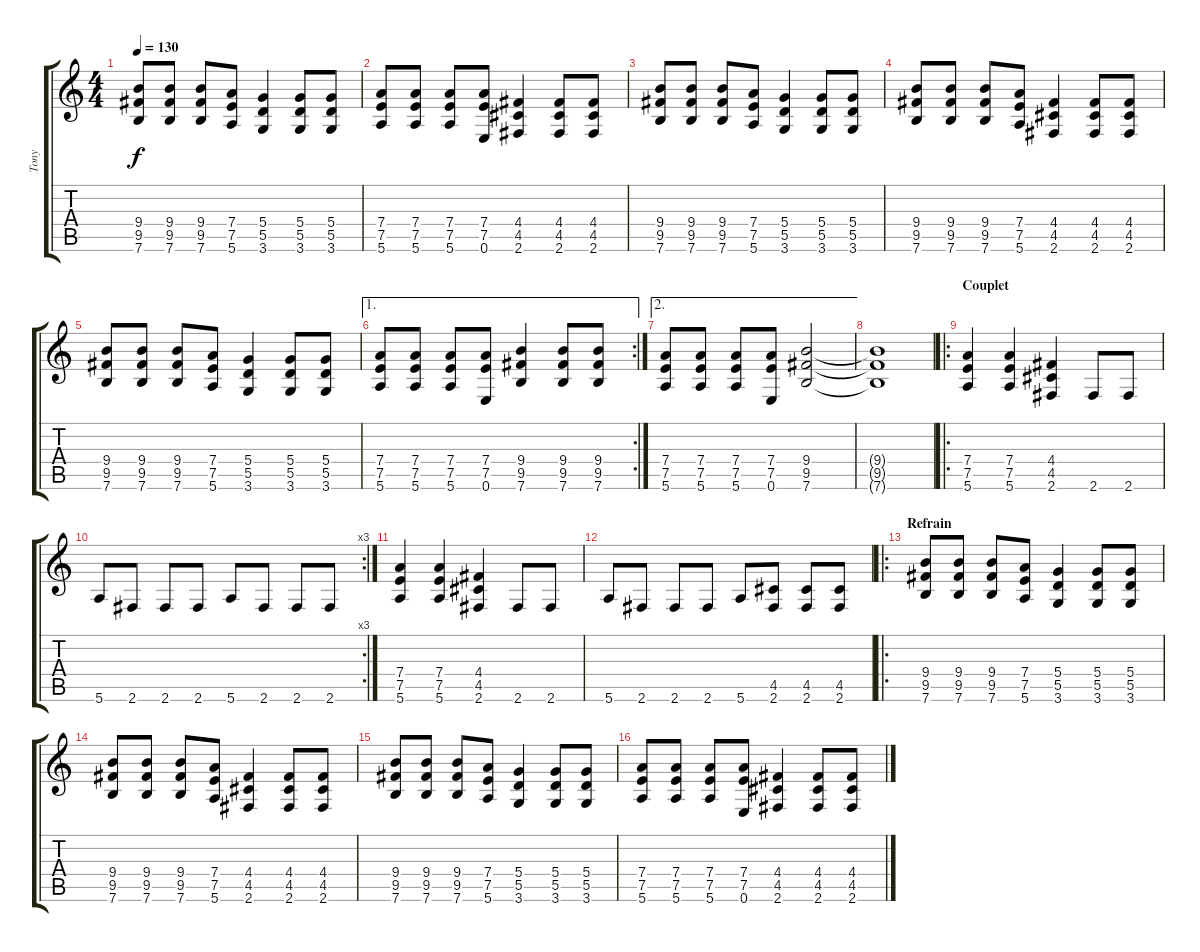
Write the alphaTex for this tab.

\track ("Tony" "Tony") {instrument distortionguitar}
\staff {score tabs}
\tuning (E4 B3 G3 D3 A2 E2) {hide}
\ts (4 4)
\tempo 130
\clef g2
\ks c
(9.4 9.5 7.6).8{dy f} (9.4 9.5 7.6).8 (9.4 9.5 7.6).8 (7.4 7.5 5.6).8 (5.4 5.5 3.6).4 (5.4 5.5 3.6).8 (5.4 5.5 3.6).8 |
(7.4 7.5 5.6).8 (7.4 7.5 5.6).8 (7.4 7.5 5.6).8 (7.4 7.5 0.6).8 (4.4 4.5 2.6).4 (4.4 4.5 2.6).8 (4.4 4.5 2.6).8 |
(9.4 9.5 7.6).8 (9.4 9.5 7.6).8 (9.4 9.5 7.6).8 (7.4 7.5 5.6).8 (5.4 5.5 3.6).4 (5.4 5.5 3.6).8 (5.4 5.5 3.6).8 |
(9.4 9.5 7.6).8 (9.4 9.5 7.6).8 (9.4 9.5 7.6).8 (7.4 7.5 5.6).8 (4.4 4.5 2.6).4 (4.4 4.5 2.6).8 (4.4 4.5 2.6).8 |
(9.4 9.5 7.6).8 (9.4 9.5 7.6).8 (9.4 9.5 7.6).8 (7.4 7.5 5.6).8 (5.4 5.5 3.6).4 (5.4 5.5 3.6).8 (5.4 5.5 3.6).8 |
\ae 1
\rc 2
(7.4 7.5 5.6).8 (7.4 7.5 5.6).8 (7.4 7.5 5.6).8 (7.4 7.5 0.6).8 (9.4 9.5 7.6).4 (9.4 9.5 7.6).8 (9.4 9.5 7.6).8 |
\ae 2
(7.4 7.5 5.6).8 (7.4 7.5 5.6).8 (7.4 7.5 5.6).8 (7.4 7.5 0.6).8 (9.4 9.5 7.6).2 |
(9.4{t} 9.5{t} 7.6{t}).1 |
\ro
\section ("" "Couplet")
(7.4 7.5 5.6).4 (7.4 7.5 5.6).4 (4.4 4.5 2.6).4 2.6.8 2.6.8 |
\rc 3
5.6.8 2.6.8 2.6.8 2.6.8 5.6.8 2.6.8 2.6.8 2.6.8 |
(7.4 7.5 5.6).4 (7.4 7.5 5.6).4 (4.4 4.5 2.6).4 2.6.8 2.6.8 |
5.6.8 2.6.8 2.6.8 2.6.8 5.6.8 (4.5 2.6).8 (4.5 2.6).8 (4.5 2.6).8 |
\ro
\section ("" "Refrain")
(9.4 9.5 7.6).8 (9.4 9.5 7.6).8 (9.4 9.5 7.6).8 (7.4 7.5 5.6).8 (5.4 5.5 3.6).4 (5.4 5.5 3.6).8 (5.4 5.5 3.6).8 |
(9.4 9.5 7.6).8 (9.4 9.5 7.6).8 (9.4 9.5 7.6).8 (7.4 7.5 5.6).8 (4.4 4.5 2.6).4 (4.4 4.5 2.6).8 (4.4 4.5 2.6).8 |
(9.4 9.5 7.6).8 (9.4 9.5 7.6).8 (9.4 9.5 7.6).8 (7.4 7.5 5.6).8 (5.4 5.5 3.6).4 (5.4 5.5 3.6).8 (5.4 5.5 3.6).8 |
(7.4 7.5 5.6).8 (7.4 7.5 5.6).8 (7.4 7.5 5.6).8 (7.4 7.5 0.6).8 (4.4 4.5 2.6).4 (4.4 4.5 2.6).8 (4.4 4.5 2.6).8
